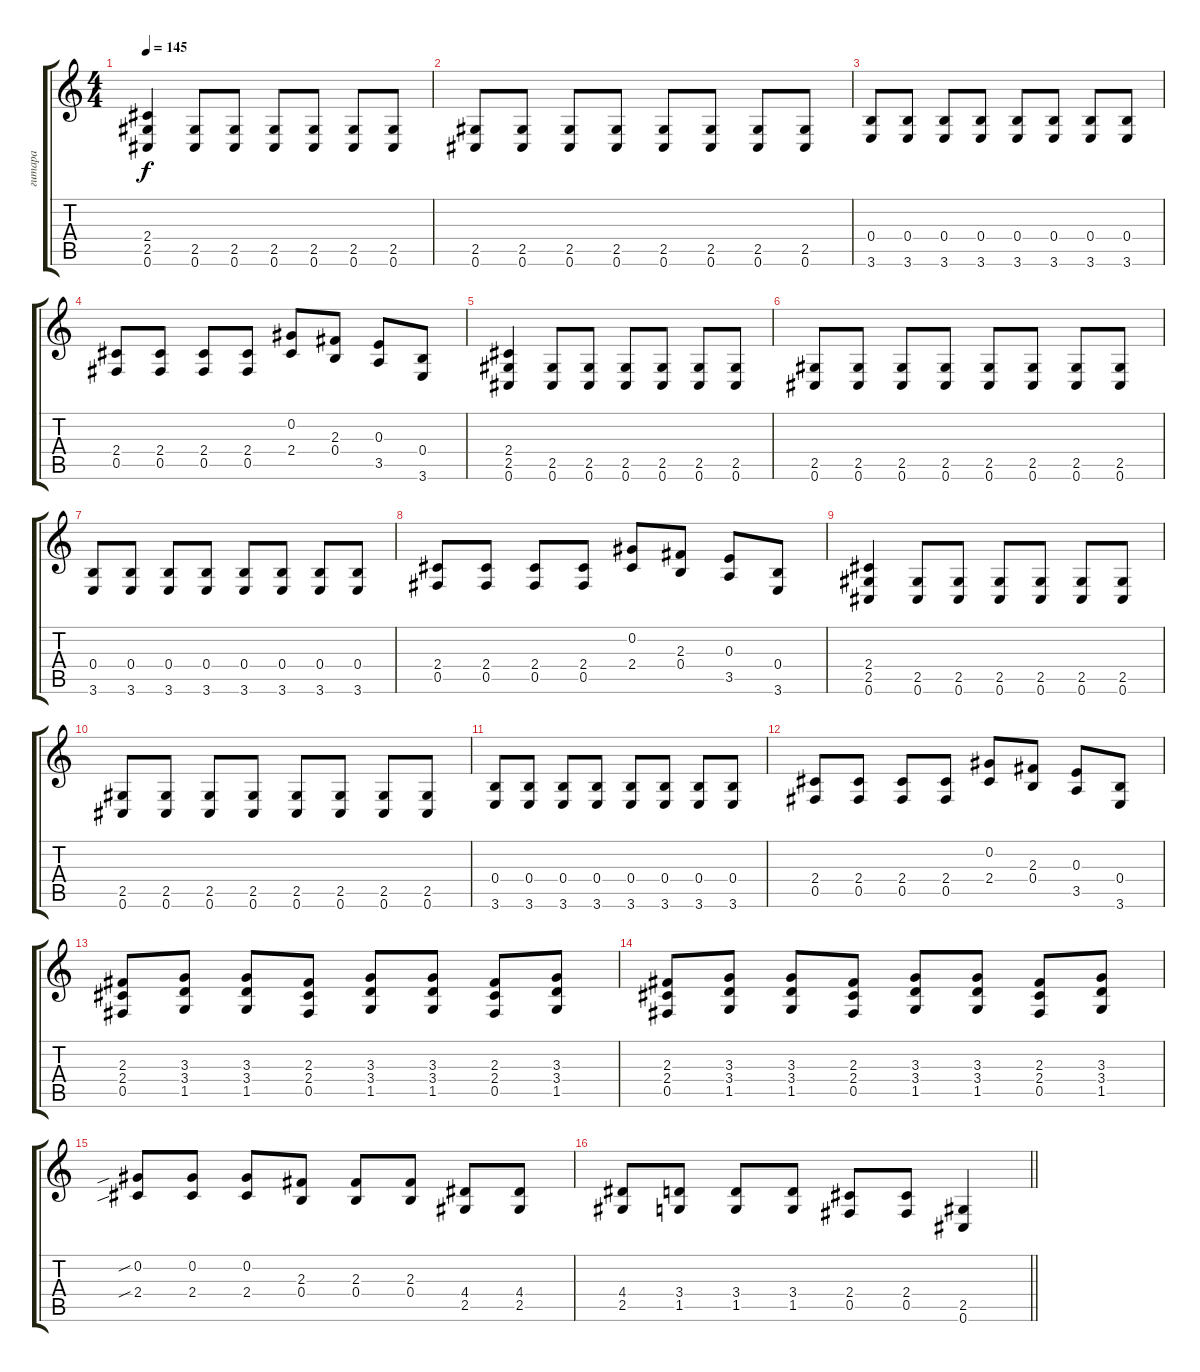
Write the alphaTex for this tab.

\track ("гитара" "гитара") {instrument overdrivenguitar}
\staff {score tabs}
\tuning (Db4 Ab3 E3 B2 Gb2 Db2) {hide}
\ts (4 4)
\tempo 145
\clef g2
\ks c
(2.4 2.5 0.6).4{dy f} (2.5 0.6).8 (2.5 0.6).8 (2.5 0.6).8 (2.5 0.6).8 (2.5 0.6).8 (2.5 0.6).8 |
(2.5 0.6).8 (2.5 0.6).8 (2.5 0.6).8 (2.5 0.6).8 (2.5 0.6).8 (2.5 0.6).8 (2.5 0.6).8 (2.5 0.6).8 |
(0.4 3.6).8 (0.4 3.6).8 (0.4 3.6).8 (0.4 3.6).8 (0.4 3.6).8 (0.4 3.6).8 (0.4 3.6).8 (0.4 3.6).8 |
(2.4 0.5).8 (2.4 0.5).8 (2.4 0.5).8 (2.4 0.5).8 (0.2 2.4).8 (2.3 0.4).8 (0.3 3.5).8 (0.4 3.6).8 |
(2.4 2.5 0.6).4 (2.5 0.6).8 (2.5 0.6).8 (2.5 0.6).8 (2.5 0.6).8 (2.5 0.6).8 (2.5 0.6).8 |
(2.5 0.6).8 (2.5 0.6).8 (2.5 0.6).8 (2.5 0.6).8 (2.5 0.6).8 (2.5 0.6).8 (2.5 0.6).8 (2.5 0.6).8 |
(0.4 3.6).8 (0.4 3.6).8 (0.4 3.6).8 (0.4 3.6).8 (0.4 3.6).8 (0.4 3.6).8 (0.4 3.6).8 (0.4 3.6).8 |
(2.4 0.5).8 (2.4 0.5).8 (2.4 0.5).8 (2.4 0.5).8 (0.2 2.4).8 (2.3 0.4).8 (0.3 3.5).8 (0.4 3.6).8 |
(2.4 2.5 0.6).4 (2.5 0.6).8 (2.5 0.6).8 (2.5 0.6).8 (2.5 0.6).8 (2.5 0.6).8 (2.5 0.6).8 |
(2.5 0.6).8 (2.5 0.6).8 (2.5 0.6).8 (2.5 0.6).8 (2.5 0.6).8 (2.5 0.6).8 (2.5 0.6).8 (2.5 0.6).8 |
(0.4 3.6).8 (0.4 3.6).8 (0.4 3.6).8 (0.4 3.6).8 (0.4 3.6).8 (0.4 3.6).8 (0.4 3.6).8 (0.4 3.6).8 |
(2.4 0.5).8 (2.4 0.5).8 (2.4 0.5).8 (2.4 0.5).8 (0.2 2.4).8 (2.3 0.4).8 (0.3 3.5).8 (0.4 3.6).8 |
(2.3 2.4 0.5).8 (3.3 3.4 1.5).8 (3.3 3.4 1.5).8 (2.3 2.4 0.5).8 (3.3 3.4 1.5).8 (3.3 3.4 1.5).8 (2.3 2.4 0.5).8 (3.3 3.4 1.5).8 |
(2.3 2.4 0.5).8 (3.3 3.4 1.5).8 (3.3 3.4 1.5).8 (2.3 2.4 0.5).8 (3.3 3.4 1.5).8 (3.3 3.4 1.5).8 (2.3 2.4 0.5).8 (3.3 3.4 1.5).8 |
(0.2{sib} 2.4{sib}).8 (0.2 2.4).8 (0.2 2.4).8 (2.3 0.4).8 (2.3 0.4).8 (2.3 0.4).8 (4.4 2.5).8 (4.4 2.5).8 |
\barLineRight lightlight
(4.4 2.5).8 (3.4 1.5).8 (3.4 1.5).8 (3.4 1.5).8 (2.4 0.5).8 (2.4 0.5).8 (2.5 0.6).4
